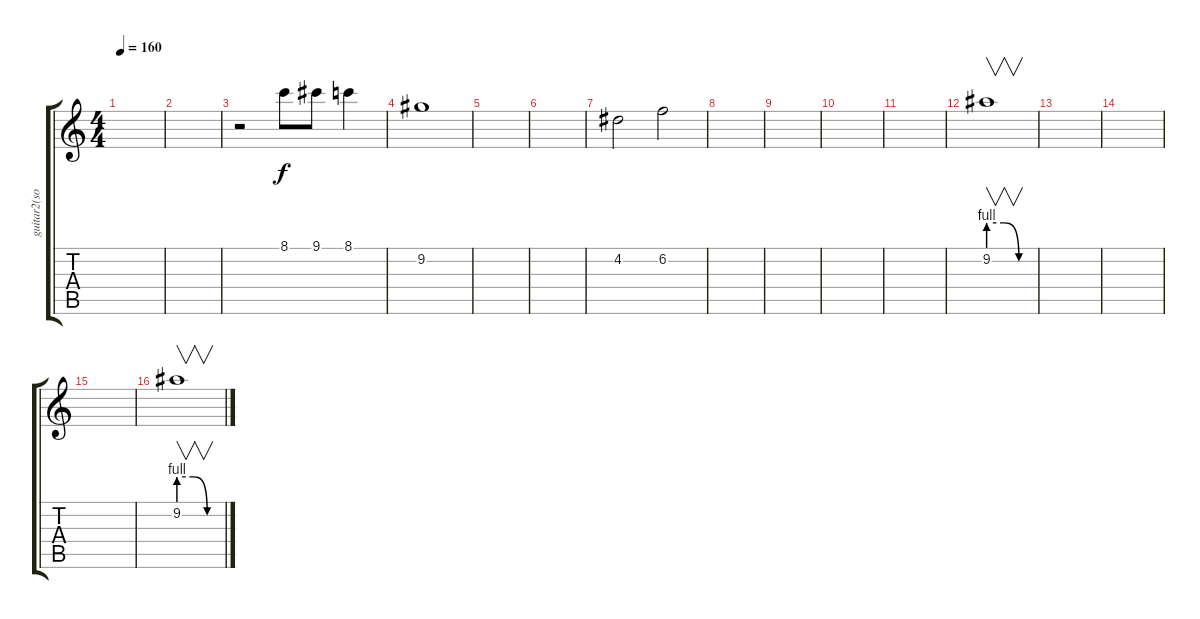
\track ("guitar2(solo)" "guitar2(so") {instrument distortionguitar}
\staff {score tabs}
\tuning (E4 B3 G3 D3 A2 E2) {hide}
\ts (4 4)
\tempo 160
\clef g2
\ks c
|
|
r.2 8.1.8 9.1.8 8.1.4 |
9.2.1 |
|
|
4.2.2 6.2.2 |
|
|
|
|
9.2{be (custom 0 4 20 4 40 0 60 0)}.1{v} |
|
|
|
9.2{be (custom 0 4 20 4 40 0 60 0)}.1{v}
